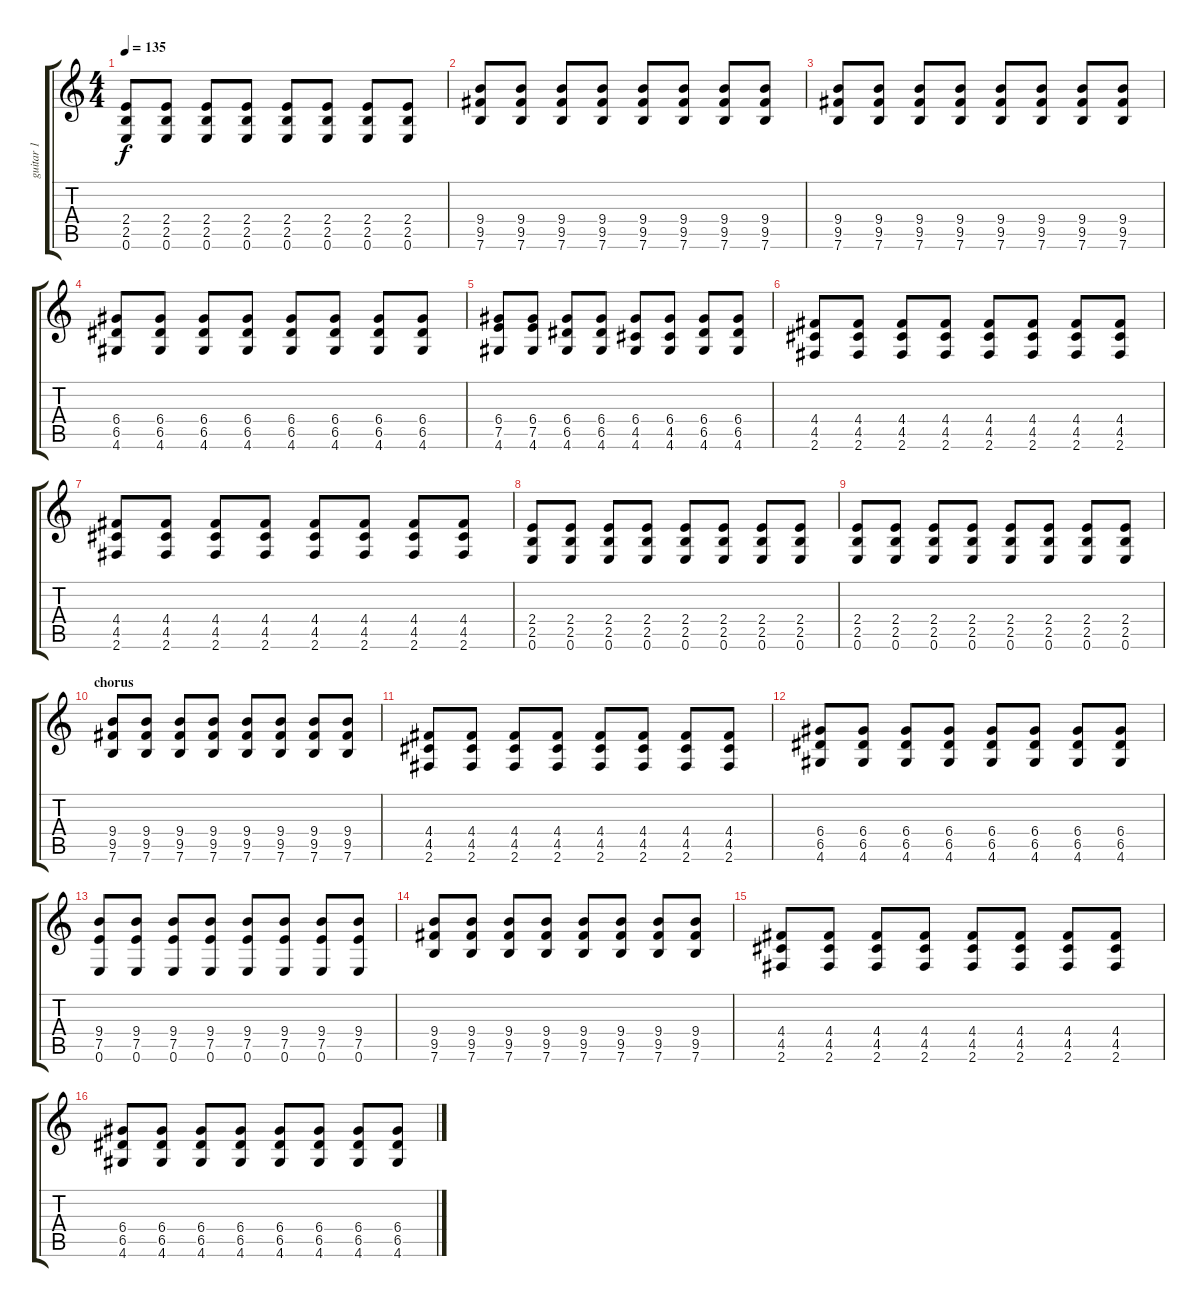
\track ("guitar 1" "guitar 1") {instrument distortionguitar}
\staff {score tabs}
\tuning (E4 B3 G3 D3 A2 E2) {hide}
\ts (4 4)
\tempo 135
\clef g2
\ks c
(2.4 2.5 0.6).8{dy f} (2.4 2.5 0.6).8 (2.4 2.5 0.6).8 (2.4 2.5 0.6).8 (2.4 2.5 0.6).8 (2.4 2.5 0.6).8 (2.4 2.5 0.6).8 (2.4 2.5 0.6).8 |
(9.4 9.5 7.6).8 (9.4 9.5 7.6).8 (9.4 9.5 7.6).8 (9.4 9.5 7.6).8 (9.4 9.5 7.6).8 (9.4 9.5 7.6).8 (9.4 9.5 7.6).8 (9.4 9.5 7.6).8 |
(9.4 9.5 7.6).8 (9.4 9.5 7.6).8 (9.4 9.5 7.6).8 (9.4 9.5 7.6).8 (9.4 9.5 7.6).8 (9.4 9.5 7.6).8 (9.4 9.5 7.6).8 (9.4 9.5 7.6).8 |
(6.4 6.5 4.6).8 (6.4 6.5 4.6).8 (6.4 6.5 4.6).8 (6.4 6.5 4.6).8 (6.4 6.5 4.6).8 (6.4 6.5 4.6).8 (6.4 6.5 4.6).8 (6.4 6.5 4.6).8 |
(6.4 7.5 4.6).8 (6.4 7.5 4.6).8 (6.4 6.5 4.6).8 (6.4 6.5 4.6).8 (6.4 4.5 4.6).8 (6.4 4.5 4.6).8 (6.4 6.5 4.6).8 (6.4 6.5 4.6).8 |
(4.4 4.5 2.6).8 (4.4 4.5 2.6).8 (4.4 4.5 2.6).8 (4.4 4.5 2.6).8 (4.4 4.5 2.6).8 (4.4 4.5 2.6).8 (4.4 4.5 2.6).8 (4.4 4.5 2.6).8 |
(4.4 4.5 2.6).8 (4.4 4.5 2.6).8 (4.4 4.5 2.6).8 (4.4 4.5 2.6).8 (4.4 4.5 2.6).8 (4.4 4.5 2.6).8 (4.4 4.5 2.6).8 (4.4 4.5 2.6).8 |
(2.4 2.5 0.6).8 (2.4 2.5 0.6).8 (2.4 2.5 0.6).8 (2.4 2.5 0.6).8 (2.4 2.5 0.6).8 (2.4 2.5 0.6).8 (2.4 2.5 0.6).8 (2.4 2.5 0.6).8 |
(2.4 2.5 0.6).8 (2.4 2.5 0.6).8 (2.4 2.5 0.6).8 (2.4 2.5 0.6).8 (2.4 2.5 0.6).8 (2.4 2.5 0.6).8 (2.4 2.5 0.6).8 (2.4 2.5 0.6).8 |
\section ("" "chorus")
(9.4 9.5 7.6).8 (9.4 9.5 7.6).8 (9.4 9.5 7.6).8 (9.4 9.5 7.6).8 (9.4 9.5 7.6).8 (9.4 9.5 7.6).8 (9.4 9.5 7.6).8 (9.4 9.5 7.6).8 |
(4.4 4.5 2.6).8 (4.4 4.5 2.6).8 (4.4 4.5 2.6).8 (4.4 4.5 2.6).8 (4.4 4.5 2.6).8 (4.4 4.5 2.6).8 (4.4 4.5 2.6).8 (4.4 4.5 2.6).8 |
(6.4 6.5 4.6).8 (6.4 6.5 4.6).8 (6.4 6.5 4.6).8 (6.4 6.5 4.6).8 (6.4 6.5 4.6).8 (6.4 6.5 4.6).8 (6.4 6.5 4.6).8 (6.4 6.5 4.6).8 |
(9.4 7.5 0.6).8 (9.4 7.5 0.6).8 (9.4 7.5 0.6).8 (9.4 7.5 0.6).8 (9.4 7.5 0.6).8 (9.4 7.5 0.6).8 (9.4 7.5 0.6).8 (9.4 7.5 0.6).8 |
(9.4 9.5 7.6).8 (9.4 9.5 7.6).8 (9.4 9.5 7.6).8 (9.4 9.5 7.6).8 (9.4 9.5 7.6).8 (9.4 9.5 7.6).8 (9.4 9.5 7.6).8 (9.4 9.5 7.6).8 |
(4.4 4.5 2.6).8 (4.4 4.5 2.6).8 (4.4 4.5 2.6).8 (4.4 4.5 2.6).8 (4.4 4.5 2.6).8 (4.4 4.5 2.6).8 (4.4 4.5 2.6).8 (4.4 4.5 2.6).8 |
(6.4 6.5 4.6).8 (6.4 6.5 4.6).8 (6.4 6.5 4.6).8 (6.4 6.5 4.6).8 (6.4 6.5 4.6).8 (6.4 6.5 4.6).8 (6.4 6.5 4.6).8 (6.4 6.5 4.6).8
